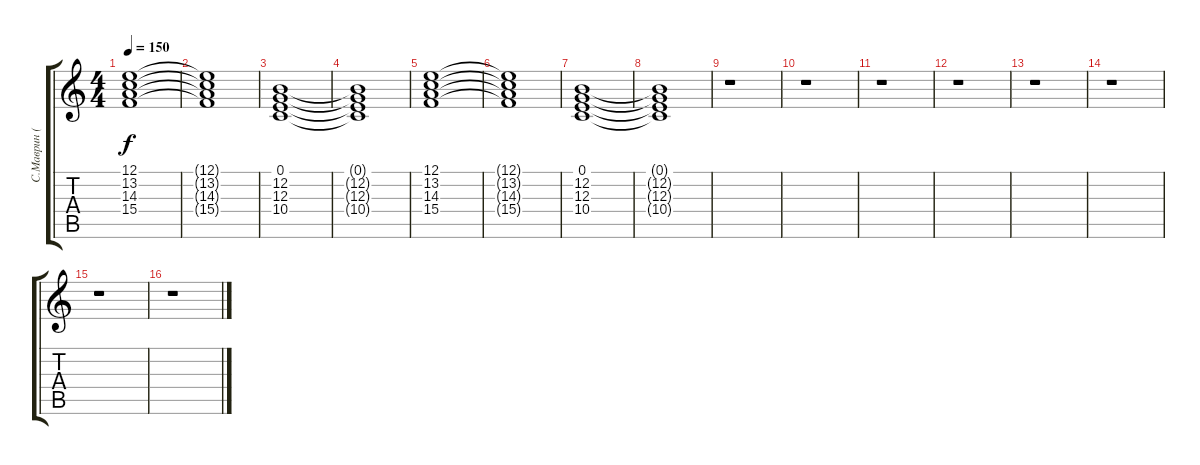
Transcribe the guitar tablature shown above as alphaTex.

\track ("С.Маврин (Клавиши)" "С.Маврин (") {instrument pad7halo}
\staff {score tabs}
\tuning (E4 B3 G3 D3 A2 E2) {hide}
\ts (4 4)
\tempo 150
\clef g2
\ks c
(12.1 13.2 14.3 15.4).1{dy f} |
(12.1{t} 13.2{t} 14.3{t} 15.4{t}).1 |
(0.1 12.2 12.3 10.4).1 |
(0.1{t} 12.2{t} 12.3{t} 10.4{t}).1 |
(12.1 13.2 14.3 15.4).1 |
(12.1{t} 13.2{t} 14.3{t} 15.4{t}).1 |
(0.1 12.2 12.3 10.4).1 |
(0.1{t} 12.2{t} 12.3{t} 10.4{t}).1 |
r.1 |
r.1 |
r.1 |
r.1 |
r.1 |
r.1 |
r.1 |
r.1
